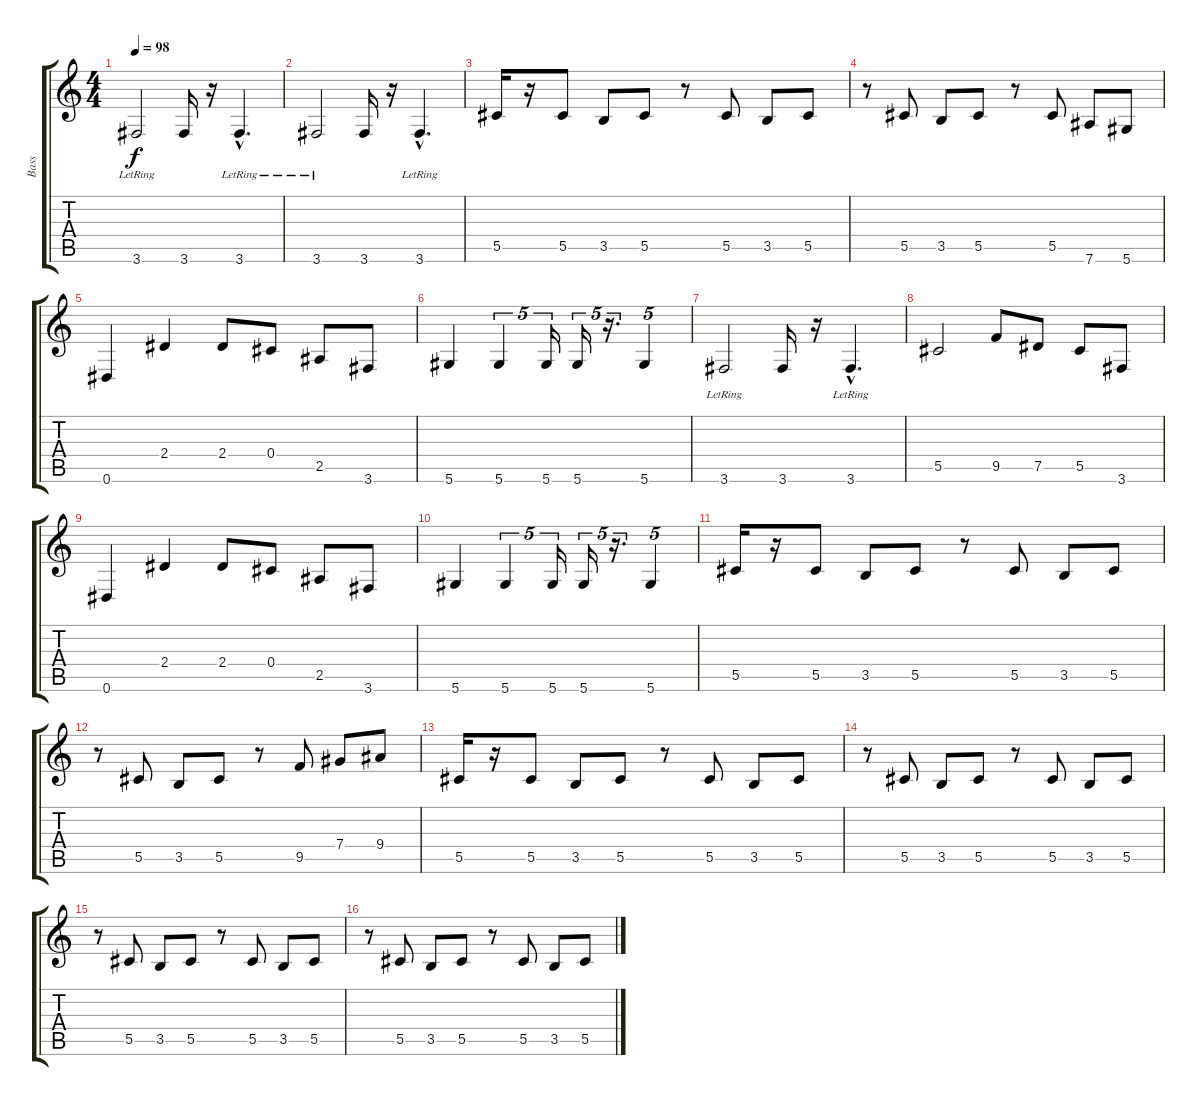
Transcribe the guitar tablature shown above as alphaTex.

\track ("Bass" "Bass") {instrument electricbassfinger}
\staff {score tabs}
\tuning (Eb4 Bb3 Gb3 Db3 Ab2 Eb2) {hide}
\ts (4 4)
\tempo 98
\clef g2
\ks c
3.6{lr}.2{dy f} 3.6.16 r.16 3.6{hac lr}.4{d} |
3.6{lr}.2 3.6.16 r.16 3.6{hac lr}.4{d} |
5.5.16 r.16 5.5.8 3.5.8 5.5.8 r.8 5.5.8 3.5.8 5.5.8 |
r.8 5.5.8 3.5.8 5.5.8 r.8 5.5.8 7.6.8 5.6.8 |
0.6.4 2.4.4 2.4.8 0.4.8 2.5.8 3.6.8 |
5.6.4 5.6.4{tu (5 4)} 5.6.16{tu (5 4)} 5.6.16{tu (5 4)} r.16{d tu (5 4)} 5.6.4{tu (5 4)} |
3.6{lr}.2 3.6.16 r.16 3.6{hac lr}.4{d} |
5.5.2 9.5.8 7.5.8 5.5.8 3.6.8 |
0.6.4 2.4.4 2.4.8 0.4.8 2.5.8 3.6.8 |
5.6.4 5.6.4{tu (5 4)} 5.6.16{tu (5 4)} 5.6.16{tu (5 4)} r.16{d tu (5 4)} 5.6.4{tu (5 4)} |
5.5.16 r.16 5.5.8 3.5.8 5.5.8 r.8 5.5.8 3.5.8 5.5.8 |
r.8 5.5.8 3.5.8 5.5.8 r.8 9.5.8 7.4.8 9.4.8 |
5.5.16 r.16 5.5.8 3.5.8 5.5.8 r.8 5.5.8 3.5.8 5.5.8 |
r.8 5.5.8 3.5.8 5.5.8 r.8 5.5.8 3.5.8 5.5.8 |
r.8 5.5.8 3.5.8 5.5.8 r.8 5.5.8 3.5.8 5.5.8 |
r.8 5.5.8 3.5.8 5.5.8 r.8 5.5.8 3.5.8 5.5.8
